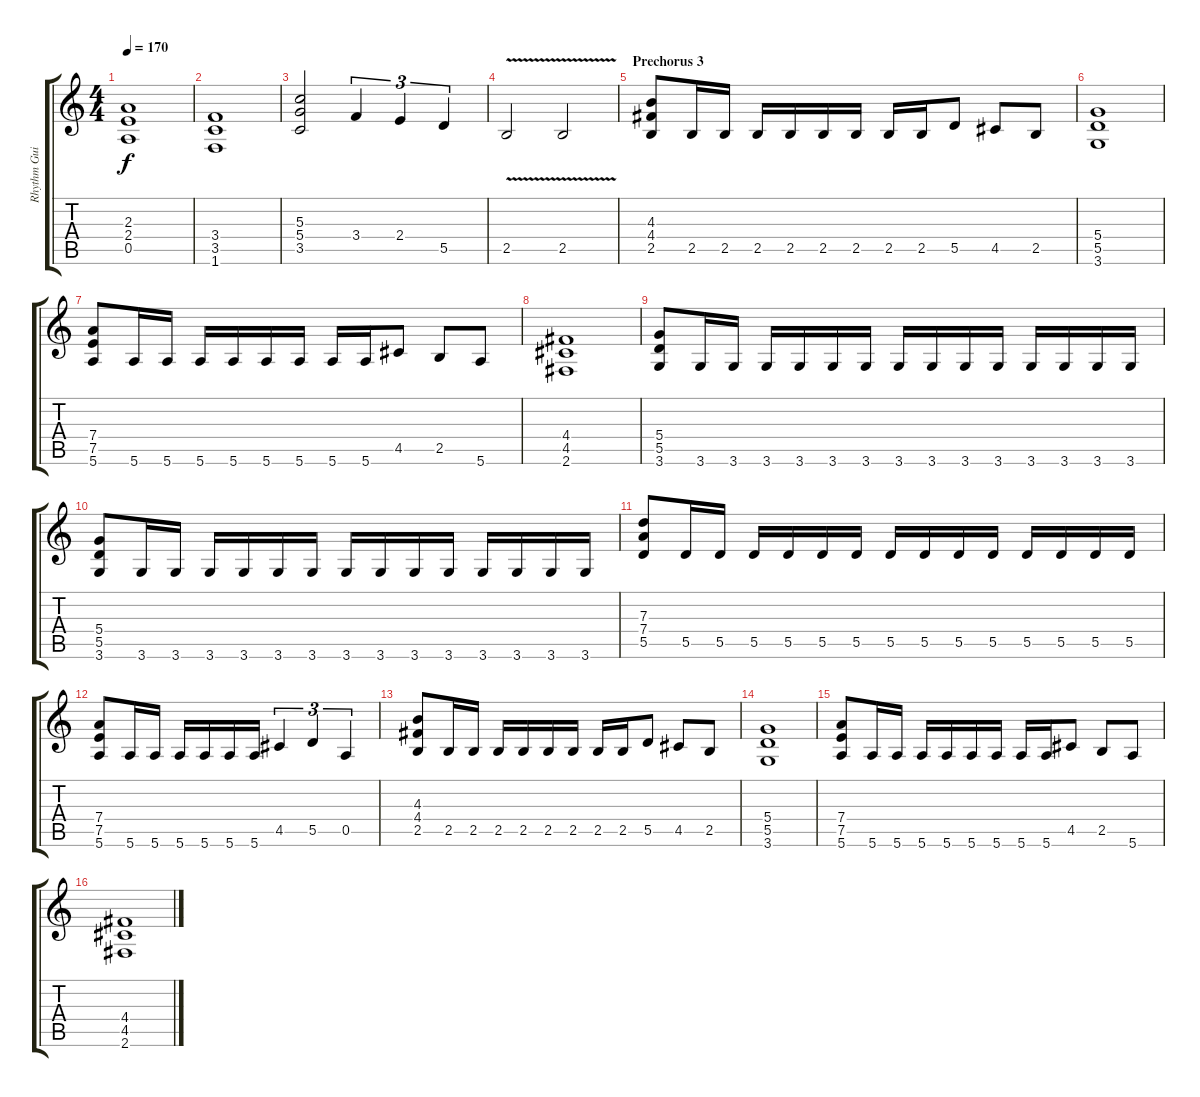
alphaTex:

\track ("Rhythm Guitar 1" "Rhythm Gui") {instrument distortionguitar}
\staff {score tabs}
\tuning (E4 B3 G3 D3 A2 E2) {hide}
\ts (4 4)
\tempo 170
\clef g2
\ks c
(2.3 2.4 0.5).1{dy f} |
(3.4 3.5 1.6).1 |
(5.3 5.4 3.5).2 3.4.4{tu (3 2)} 2.4.4{tu (3 2)} 5.5.4{tu (3 2)} |
2.5{v}.2 2.5{v}.2 |
\section ("" "Prechorus 3")
(4.3 4.4 2.5).8 2.5.16 2.5.16 2.5.16 2.5.16 2.5.16 2.5.16 2.5.16 2.5.16 5.5.8 4.5.8 2.5.8 |
(5.4 5.5 3.6).1 |
(7.4 7.5 5.6).8 5.6.16 5.6.16 5.6.16 5.6.16 5.6.16 5.6.16 5.6.16 5.6.16 4.5.8 2.5.8 5.6.8 |
(4.4 4.5 2.6).1 |
(5.4 5.5 3.6).8 3.6.16 3.6.16 3.6.16 3.6.16 3.6.16 3.6.16 3.6.16 3.6.16 3.6.16 3.6.16 3.6.16 3.6.16 3.6.16 3.6.16 |
(5.4 5.5 3.6).8 3.6.16 3.6.16 3.6.16 3.6.16 3.6.16 3.6.16 3.6.16 3.6.16 3.6.16 3.6.16 3.6.16 3.6.16 3.6.16 3.6.16 |
(7.3 7.4 5.5).8 5.5.16 5.5.16 5.5.16 5.5.16 5.5.16 5.5.16 5.5.16 5.5.16 5.5.16 5.5.16 5.5.16 5.5.16 5.5.16 5.5.16 |
(7.4 7.5 5.6).8 5.6.16 5.6.16 5.6.16 5.6.16 5.6.16 5.6.16 4.5.4{tu (3 2)} 5.5.4{tu (3 2)} 0.5.4{tu (3 2)} |
(4.3 4.4 2.5).8 2.5.16 2.5.16 2.5.16 2.5.16 2.5.16 2.5.16 2.5.16 2.5.16 5.5.8 4.5.8 2.5.8 |
(5.4 5.5 3.6).1 |
(7.4 7.5 5.6).8 5.6.16 5.6.16 5.6.16 5.6.16 5.6.16 5.6.16 5.6.16 5.6.16 4.5.8 2.5.8 5.6.8 |
(4.4 4.5 2.6).1
